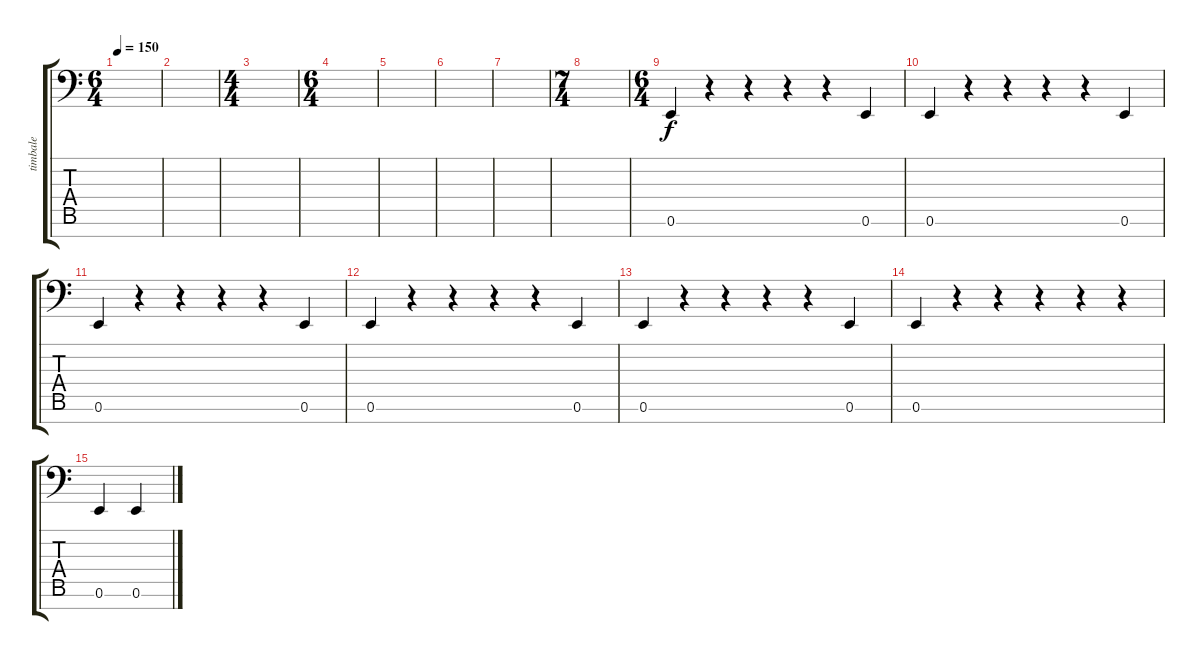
\track ("timbale" "timbale") {instrument timpani}
\staff {score tabs}
\tuning (E4 B3 G3 D3 A2 E2 C-1) {hide}
\ts (6 4)
\tempo 150
\clef f4
\ks c
|
|
\ts (4 4)
|
\ts (6 4)
|
|
|
|
\ts (7 4)
|
\ts (6 4)
0.6.4 r.4 r.4 r.4 r.4 0.6.4 |
0.6.4 r.4 r.4 r.4 r.4 0.6.4 |
0.6.4 r.4 r.4 r.4 r.4 0.6.4 |
0.6.4 r.4 r.4 r.4 r.4 0.6.4 |
0.6.4 r.4 r.4 r.4 r.4 0.6.4 |
0.6.4 r.4 r.4 r.4 r.4 r.4 |
0.6.4 0.6.4
